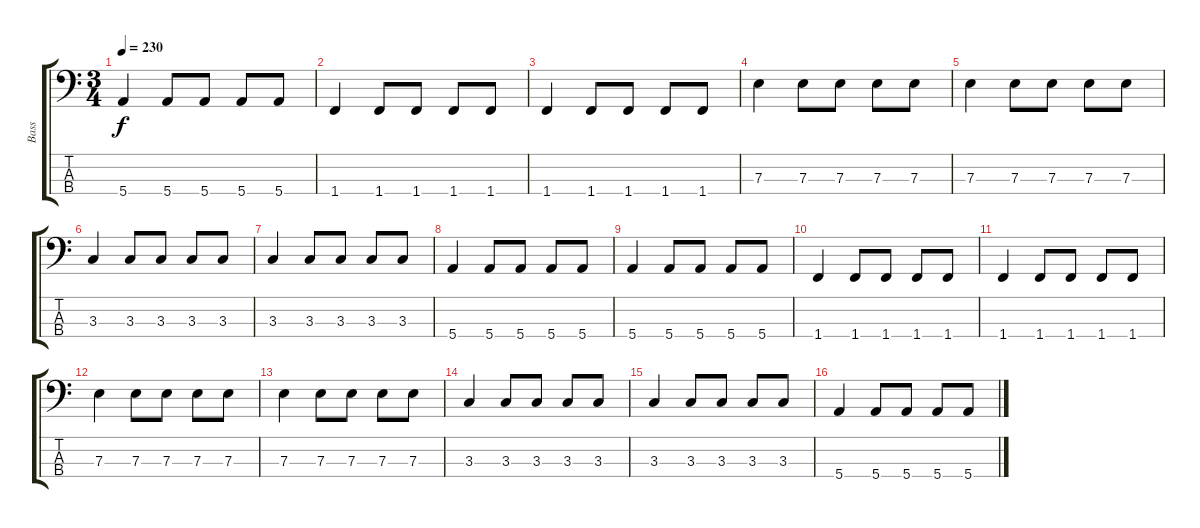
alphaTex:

\track ("Bass" "Bass") {instrument electricbassfinger}
\staff {score tabs}
\tuning (G2 D2 A1 E1) {hide}
\ts (3 4)
\tempo 230
\clef f4
\ks c
5.4.4{dy f} 5.4.8 5.4.8 5.4.8 5.4.8 |
1.4.4 1.4.8 1.4.8 1.4.8 1.4.8 |
1.4.4 1.4.8 1.4.8 1.4.8 1.4.8 |
7.3.4 7.3.8 7.3.8 7.3.8 7.3.8 |
7.3.4 7.3.8 7.3.8 7.3.8 7.3.8 |
3.3.4 3.3.8 3.3.8 3.3.8 3.3.8 |
3.3.4 3.3.8 3.3.8 3.3.8 3.3.8 |
5.4.4 5.4.8 5.4.8 5.4.8 5.4.8 |
5.4.4 5.4.8 5.4.8 5.4.8 5.4.8 |
1.4.4 1.4.8 1.4.8 1.4.8 1.4.8 |
1.4.4 1.4.8 1.4.8 1.4.8 1.4.8 |
7.3.4 7.3.8 7.3.8 7.3.8 7.3.8 |
7.3.4 7.3.8 7.3.8 7.3.8 7.3.8 |
3.3.4 3.3.8 3.3.8 3.3.8 3.3.8 |
3.3.4 3.3.8 3.3.8 3.3.8 3.3.8 |
5.4.4 5.4.8 5.4.8 5.4.8 5.4.8
